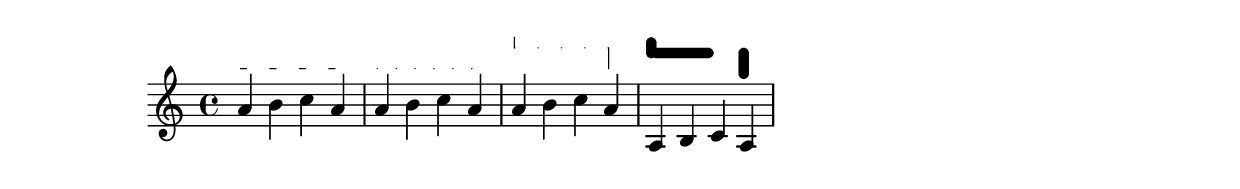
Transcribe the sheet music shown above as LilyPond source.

%% Do not edit this file; it is auto-generated from LSR http://lsr.dsi.unimi.it
%% This file is in the public domain.
\version "2.11.38"

\header {
  lsrtags = "expressive-marks, text, tweaks-and-overrides"
 texidoc = "
The @code{\\startTextSpan} and @code{\\stopTextSpan} commands give you
the ability to create text spanners as easily as pedal indications or
octavations. Override some properties of the @code{TextSpanner} object
to modify its output.
" }
% begin verbatim
\relative c'' {
  \override TextSpanner  #'edge-text = #'("bla" . "blu")
  a \startTextSpan
  b c
  a \stopTextSpan
  
  \override TextSpanner  #'dash-period = #2
  \override TextSpanner  #'dash-fraction = #0.0
  a \startTextSpan
  b c
  a \stopTextSpan
  
  \revert TextSpanner #'style
  \override TextSpanner  #'style = #'dashed-line \override TextSpanner #'bound-details #'left #'text = \markup { \draw-line #'(0 . 1) }
 \override TextSpanner #'bound-details #'right #'text = \markup { \draw-line #'(0 . -2) }

  a \startTextSpan
  b c
  a \stopTextSpan
  
  \set Staff.middleCPosition = #-13
  \override TextSpanner  #'dash-period = #10
  \override TextSpanner  #'dash-fraction = #0.5
  \override TextSpanner  #'thickness = #10
  a \startTextSpan
  b c
  a \stopTextSpan
  \set Staff.middleCPosition = #-6
}
